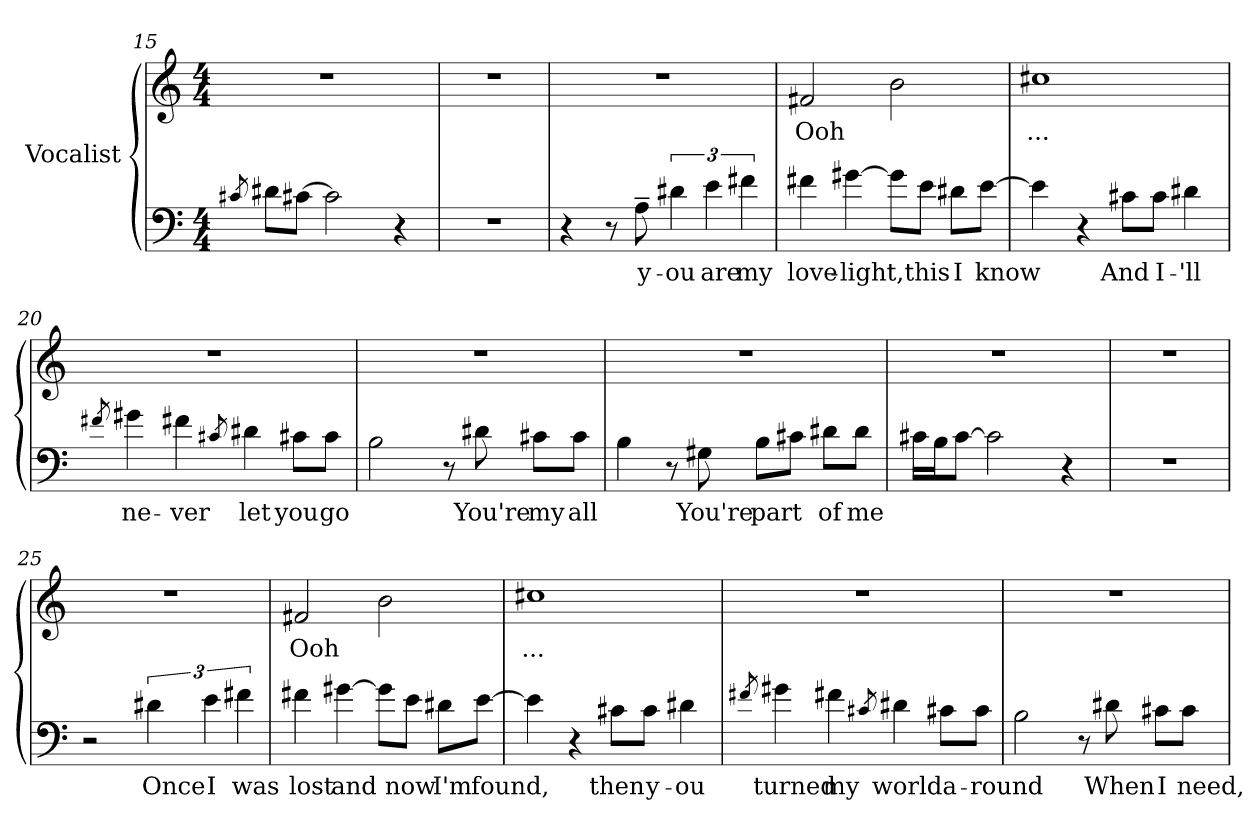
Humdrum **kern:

**kern	**text	**kern	**text
*part1	*part1	*part1	*part1
*staff2	*staff2	*staff1	*staff1
*I"Vocalist	*	*	*
*clefF4	*	*clefG2	*
*M4/4	*	*M4/4	*
=15	=15	=15	=15
8qc#X	_	.	.
8d#X\L	_	1r	.
[8c#X\J	_	.	.
2c#]	_	.	.
4r	.	.	.
=16	=16	=16	=16
1r	.	1r	.
=17	=17	=17	=17
4r	.	1r	.
8r	.	.	.
8A~	y-	.	.
6d#X	-ou	.	.
6e	are	.	.
6f#X	my	.	.
=18	=18	=18	=18
4f#X	love-	2f#X	Ooh
[4g#X	-light,	.	.
8g#\L]	_	2b	_
8e\J	this	.	.
8d#X\L	I	.	.
[8e\J	know	.	.
=19	=19	=19	=19
4e]	_	1cc#X	...
4r	.	.	.
8c#X\L	And	.	.
8c#\J	I-	.	.
4d#X	-'ll	.	.
=20	=20	=20	=20
8qf#X	_	.	.
4g#X	ne-	1r	.
4f#X	-ver	.	.
8qc#X	_	.	.
4d#X	let	.	.
8c#X\L	you	.	.
8c#\J	go	.	.
=21	=21	=21	=21
2B	_	1r	.
8r	.	.	.
8d#X	You're	.	.
8c#X\L	my	.	.
8c#\J	all	.	.
=22	=22	=22	=22
4B	_	1r	.
8r	.	.	.
8G#X	You're	.	.
8B\L	part	.	.
8c#X\J	_	.	.
8d#X\L	of	.	.
8d#\J	me	.	.
=23	=23	=23	=23
16c#X\LL	_	1r	.
16B\J	_	.	.
[8c#\J	_	.	.
2c#]	_	.	.
4r	.	.	.
=24	=24	=24	=24
1r	.	1r	.
=25	=25	=25	=25
2r	.	1r	.
6d#X	Once	.	.
6e	I	.	.
6f#X	was	.	.
=26	=26	=26	=26
4f#X	lost	2f#X	Ooh
[4g#X	and	.	.
8g#\L]	_	2b	_
8e\J	now	.	.
8d#X\L	I'm	.	.
[8e\J	found,	.	.
=27	=27	=27	=27
4e]	_	1cc#X	...
4r	.	.	.
8c#X\L	then	.	.
8c#\J	y-	.	.
4d#X	-ou	.	.
=28	=28	=28	=28
8qf#X	_	.	.
4g#X	turned	1r	.
4f#X	my	.	.
8qc#X	_	.	.
4d#X	world	.	.
8c#X\L	a-	.	.
8c#\J	-round	.	.
=29	=29	=29	=29
2B	_	1r	.
8r	.	.	.
8d#X	When	.	.
8c#X\L	I	.	.
8c#\J	need,	.	.
=	=	=	=
*-	*-	*-	*-
